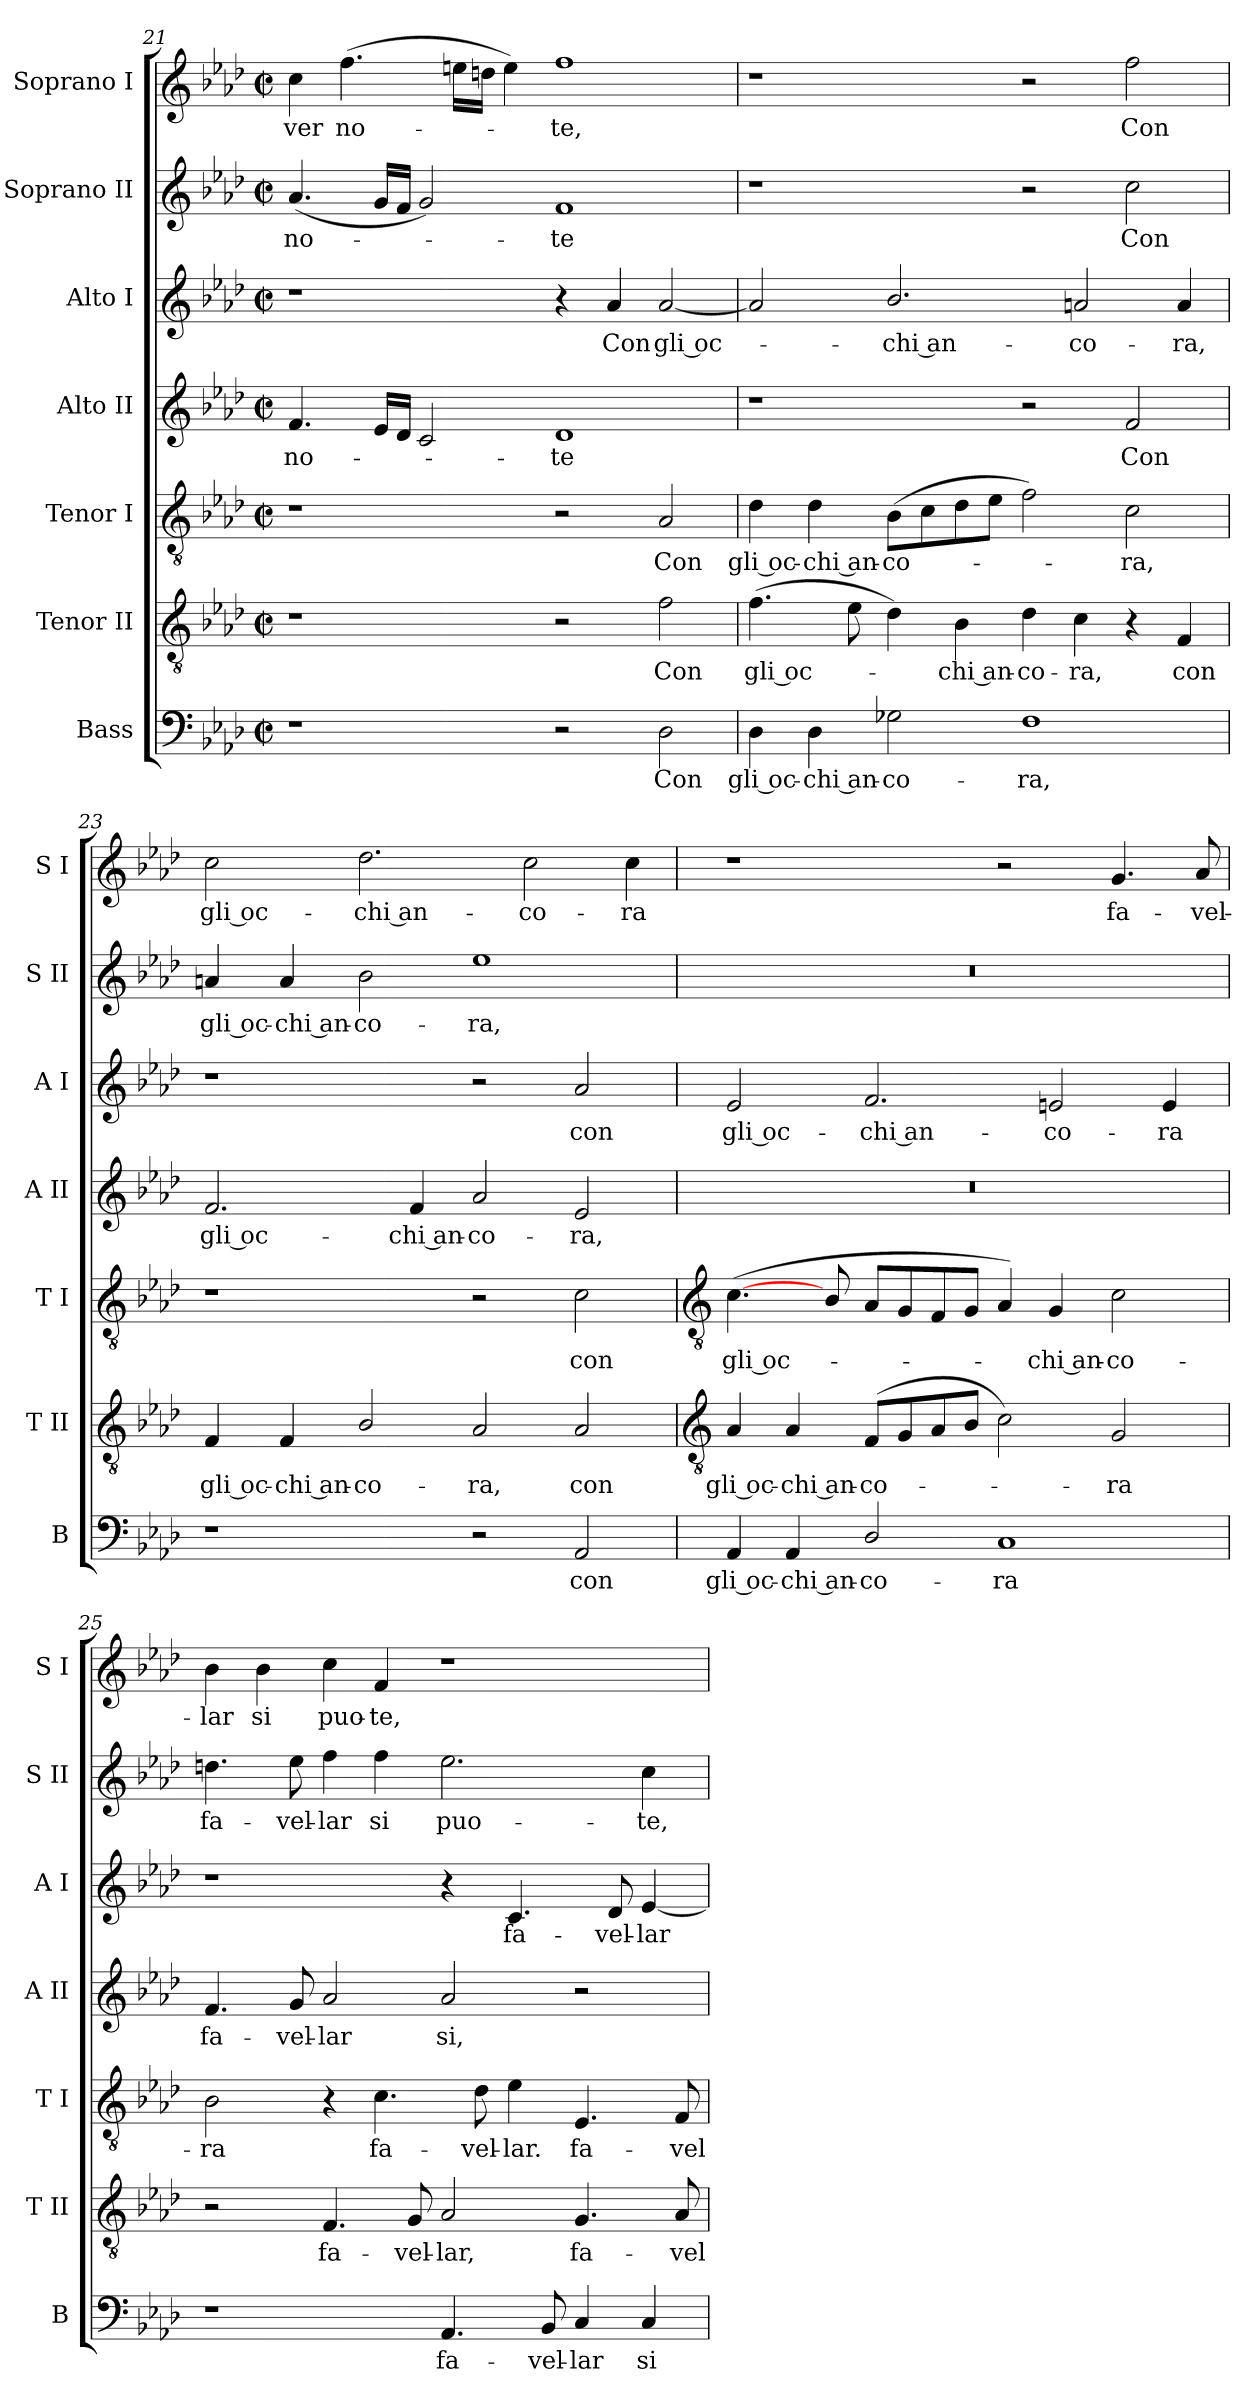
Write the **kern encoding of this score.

**kern	**text	**kern	**text	**kern	**text	**kern	**text	**kern	**text	**kern	**text	**kern	**text
*part7	*part7	*part6	*part6	*part5	*part5	*part4	*part4	*part3	*part3	*part2	*part2	*part1	*part1
*staff7	*staff7	*staff6	*staff6	*staff5	*staff5	*staff4	*staff4	*staff3	*staff3	*staff2	*staff2	*staff1	*staff1
*I"Bass	*	*I"Tenor II	*	*I"Tenor I	*	*I"Alto II	*	*I"Alto I	*	*I"Soprano II	*	*I"Soprano I	*
*I'B	*	*I'T II	*	*I'T I	*	*I'A II	*	*I'A I	*	*I'S II	*	*I'S I	*
!!LO:LB:g=z
*clefF4	*	*clefGv2	*	*clefGv2	*	*clefG2	*	*clefG2	*	*clefG2	*	*clefG2	*
*k[b-e-a-d-]	*	*k[b-e-a-d-]	*	*k[b-e-a-d-]	*	*k[b-e-a-d-]	*	*k[b-e-a-d-]	*	*k[b-e-a-d-]	*	*k[b-e-a-d-]	*
*A-:	*	*A-:	*	*A-:	*	*A-:	*	*A-:	*	*A-:	*	*A-:	*
*M4/2	*	*M4/2	*	*M4/2	*	*M4/2	*	*M4/2	*	*M4/2	*	*M4/2	*
*met(c|)	*	*met(c|)	*	*met(c|)	*	*met(c|)	*	*met(c|)	*	*met(c|)	*	*met(c|)	*
=21	=21	=21	=21	=21	=21	=21	=21	=21	=21	=21	=21	=21	=21
!	!	!	!	!	!	!	!LO:LY:b	!	!	!	!LO:LY:b	!	!LO:LY:b
1r	.	1r	.	1r	.	4.f	no-	1r	.	(<4.a-	no-	4cc	-ver
!	!	!	!	!	!	!	!	!	!	!	!	!	!LO:LY:b
.	.	.	.	.	.	.	.	.	.	.	.	(>4.ff	no-
.	.	.	.	.	.	16e-LL	.	.	.	16gLL	.	.	.
.	.	.	.	.	.	16d-JJ	.	.	.	16fJJ	.	.	.
.	.	.	.	.	.	2c	.	.	.	2g)	.	.	.
.	.	.	.	.	.	.	.	.	.	.	.	16eenLL	.
.	.	.	.	.	.	.	.	.	.	.	.	16ddnJJ	.
.	.	.	.	.	.	.	.	.	.	.	.	4ee)	.
!	!	!	!	!	!	!	!LO:LY:b	!	!	!	!LO:LY:b	!	!LO:LY:b
2r	.	2r	.	2r	.	1d-	te	4r	.	1f	te	1ff	te,
!	!	!	!	!	!	!	!	!	!LO:LY:b	!	!	!	!
.	.	.	.	.	.	.	.	4a-	Con	.	.	.	.
!	!LO:LY:b	!	!LO:LY:b	!	!LO:LY:b	!	!	!	!LO:LY:b	!	!	!	!
2D-	Con	2f	Con	2A-	Con	.	.	[2a-	gli oc-	.	.	.	.
=22	=22	=22	=22	=22	=22	=22	=22	=22	=22	=22	=22	=22	=22
!	!LO:LY:b	!	!LO:LY:b	!	!LO:LY:b	!	!	!	!	!	!	!	!
4D-	gli oc-	(>4.f	gli oc-	4d-	gli oc-	1r	.	2a-]	.	1r	.	1r	.
!	!LO:LY:b	!	!	!	!LO:LY:b	!	!	!	!	!	!	!	!
4D-	-chi an-	.	.	4d-	-chi an-	.	.	.	.	.	.	.	.
.	.	8e-	.	.	.	.	.	.	.	.	.	.	.
!	!LO:LY:b	!	!	!	!LO:LY:b	!	!	!	!LO:LY:b	!	!	!	!
2G-X	-co-	4d-)	.	(>8B-L	-co-	.	.	2.b-/	chi an-	.	.	.	.
.	.	.	.	8c	.	.	.	.	.	.	.	.	.
!	!	!	!LO:LY:b	!	!	!	!	!	!	!	!	!	!
.	.	4B-	chi an-	8d-	.	.	.	.	.	.	.	.	.
.	.	.	.	8e-J	.	.	.	.	.	.	.	.	.
!	!LO:LY:b	!	!LO:LY:b	!	!	!	!	!	!	!	!	!	!
1F	-ra,	4d-	-co-	2f)	.	2r	.	.	.	2r	.	2r	.
!	!	!	!LO:LY:b	!	!	!	!	!	!LO:LY:b	!	!	!	!
.	.	4c	-ra,	.	.	.	.	2an	-co-	.	.	.	.
!	!	!	!	!	!LO:LY:b	!	!LO:LY:b	!	!	!	!LO:LY:b	!	!LO:LY:b
.	.	4r	.	2c	ra,	2f	Con	.	.	2cc	Con	2ff	Con
!	!	!	!LO:LY:b	!	!	!	!	!	!LO:LY:b	!	!	!	!
.	.	4F	con	.	.	.	.	4a	-ra,	.	.	.	.
=23	=23	=23	=23	=23	=23	=23	=23	=23	=23	=23	=23	=23	=23
!	!	!	!LO:LY:b	!	!	!	!LO:LY:b	!	!	!	!LO:LY:b	!	!LO:LY:b
1r	.	4F	gli oc-	1r	.	2.f	gli oc-	1r	.	4an	gli oc-	2cc	gli oc-
!	!	!	!LO:LY:b	!	!	!	!	!	!	!	!LO:LY:b	!	!
.	.	4F	-chi an-	.	.	.	.	.	.	4a	-chi an-	.	.
!	!	!	!LO:LY:b	!	!	!	!	!	!	!	!LO:LY:b	!	!LO:LY:b
.	.	2B-/	-co-	.	.	.	.	.	.	2b-	-co-	2.dd-	-chi an-
!	!	!	!	!	!	!	!LO:LY:b	!	!	!	!	!	!
.	.	.	.	.	.	4f	-chi an-	.	.	.	.	.	.
!	!	!	!LO:LY:b	!	!	!	!LO:LY:b	!	!	!	!LO:LY:b	!	!
2r	.	2A-	-ra,	2r	.	2a-	-co-	2r	.	1ee-	-ra,	.	.
!	!	!	!	!	!	!	!	!	!	!	!	!	!LO:LY:b
.	.	.	.	.	.	.	.	.	.	.	.	2cc	-co-
!	!LO:LY:b	!	!LO:LY:b	!	!LO:LY:b	!	!LO:LY:b	!	!LO:LY:b	!	!	!	!
2AA-	con	2A-	con	2c	con	2e-	-ra,	2a-	con	.	.	.	.
!	!	!	!	!	!	!	!	!	!	!	!	!	!LO:LY:b
.	.	.	.	.	.	.	.	.	.	.	.	4cc	-ra
!!LO:LB:g=z
=24	=24	=24	=24	=24	=24	=24	=24	=24	=24	=24	=24	=24	=24
*	*	*clefGv2	*	*clefGv2	*	*	*	*	*	*	*	*	*
!	!LO:LY:b	!	!LO:LY:b	!	!LO:LY:b	!	!	!	!LO:LY:b	!	!	!	!
4AA-	gli oc-	4A-	gli oc-	(<[4.c	gli oc-	0r	.	2e-	gli oc-	0r	.	1r	.
!	!LO:LY:b	!	!LO:LY:b	!	!	!	!	!	!	!	!	!	!
4AA-	-chi an-	4A-	-chi an-	.	.	.	.	.	.	.	.	.	.
.	.	.	.	8B-/	.	.	.	.	.	.	.	.	.
!	!LO:LY:b	!	!LO:LY:b	!	!	!	!	!	!LO:LY:b	!	!	!	!
2D-/	-co-	(<8FL	-co-	8A-L	.	.	.	2.f	-chi an-	.	.	.	.
.	.	8G	.	8G	.	.	.	.	.	.	.	.	.
.	.	8A-	.	8F	.	.	.	.	.	.	.	.	.
.	.	8B-J	.	8GJ	.	.	.	.	.	.	.	.	.
!	!LO:LY:b	!	!	!	!	!	!	!	!	!	!	!	!
1C	-ra	2c)	.	4A-)	.	.	.	.	.	.	.	2r	.
!	!	!	!	!	!LO:LY:b	!	!	!	!LO:LY:b	!	!	!	!
.	.	.	.	4G	chi an-	.	.	2en	-co-	.	.	.	.
!	!	!	!LO:LY:b	!	!LO:LY:b	!	!	!	!	!	!	!	!LO:LY:b
.	.	2G	ra	2c	-co-	.	.	.	.	.	.	4.g	fa-
!	!	!	!	!	!	!	!	!	!LO:LY:b	!	!	!	!
.	.	.	.	.	.	.	.	4e	-ra	.	.	.	.
!	!	!	!	!	!	!	!	!	!	!	!	!	!LO:LY:b
.	.	.	.	.	.	.	.	.	.	.	.	8a-	-vel-
=25	=25	=25	=25	=25	=25	=25	=25	=25	=25	=25	=25	=25	=25
!	!	!	!	!	!LO:LY:b	!	!LO:LY:b	!	!	!	!LO:LY:b	!	!LO:LY:b
1r	.	2r	.	2B-	-ra	4.f	fa-	1r	.	4.ddn	fa-	4b-	-lar
!	!	!	!	!	!	!	!	!	!	!	!	!	!LO:LY:b
.	.	.	.	.	.	.	.	.	.	.	.	4b-	si
!	!	!	!	!	!	!	!LO:LY:b	!	!	!	!LO:LY:b	!	!
.	.	.	.	.	.	8g	-vel-	.	.	8ee-	-vel-	.	.
!	!	!	!LO:LY:b	!	!	!	!LO:LY:b	!	!	!	!LO:LY:b	!	!LO:LY:b
.	.	4.F	fa-	4r	.	2a-	-lar	.	.	4ff	-lar	4cc	puo-
!	!	!	!	!	!LO:LY:b	!	!	!	!	!	!LO:LY:b	!	!LO:LY:b
.	.	.	.	4.c	fa-	.	.	.	.	4ff	si	4f	-te,
!	!	!	!LO:LY:b	!	!	!	!	!	!	!	!	!	!
.	.	8G	-vel-	.	.	.	.	.	.	.	.	.	.
!	!LO:LY:b	!	!LO:LY:b	!	!	!	!LO:LY:b	!	!	!	!LO:LY:b	!	!
4.AA-	fa-	2A-	-lar,	.	.	2a-	si,	4r	.	2.ee-	puo-	1r	.
!	!	!	!	!	!LO:LY:b	!	!	!	!	!	!	!	!
.	.	.	.	8d-	-vel-	.	.	.	.	.	.	.	.
!	!	!	!	!	!LO:LY:b	!	!	!	!LO:LY:b	!	!	!	!
.	.	.	.	4e-	-lar.	.	.	4.c	fa-	.	.	.	.
!	!LO:LY:b	!	!	!	!	!	!	!	!	!	!	!	!
8BB-	-vel-	.	.	.	.	.	.	.	.	.	.	.	.
!	!LO:LY:b	!	!LO:LY:b	!	!LO:LY:b	!	!	!	!	!	!	!	!
4C	-lar	4.G	fa-	4.E-	fa-	2r	.	.	.	.	.	.	.
!	!	!	!	!	!	!	!	!	!LO:LY:b	!	!	!	!
.	.	.	.	.	.	.	.	8d-	-vel-	.	.	.	.
!	!LO:LY:b	!	!	!	!	!	!	!	!LO:LY:b	!	!LO:LY:b	!	!
4C	si	.	.	.	.	.	.	[4e-	-lar	4cc	-te,	.	.
!	!	!	!LO:LY:b	!	!LO:LY:b	!	!	!	!	!	!	!	!
.	.	8A-	-vel-	8F	-vel-	.	.	.	.	.	.	.	.
=	=	=	=	=	=	=	=	=	=	=	=	=	=
*-	*-	*-	*-	*-	*-	*-	*-	*-	*-	*-	*-	*-	*-
